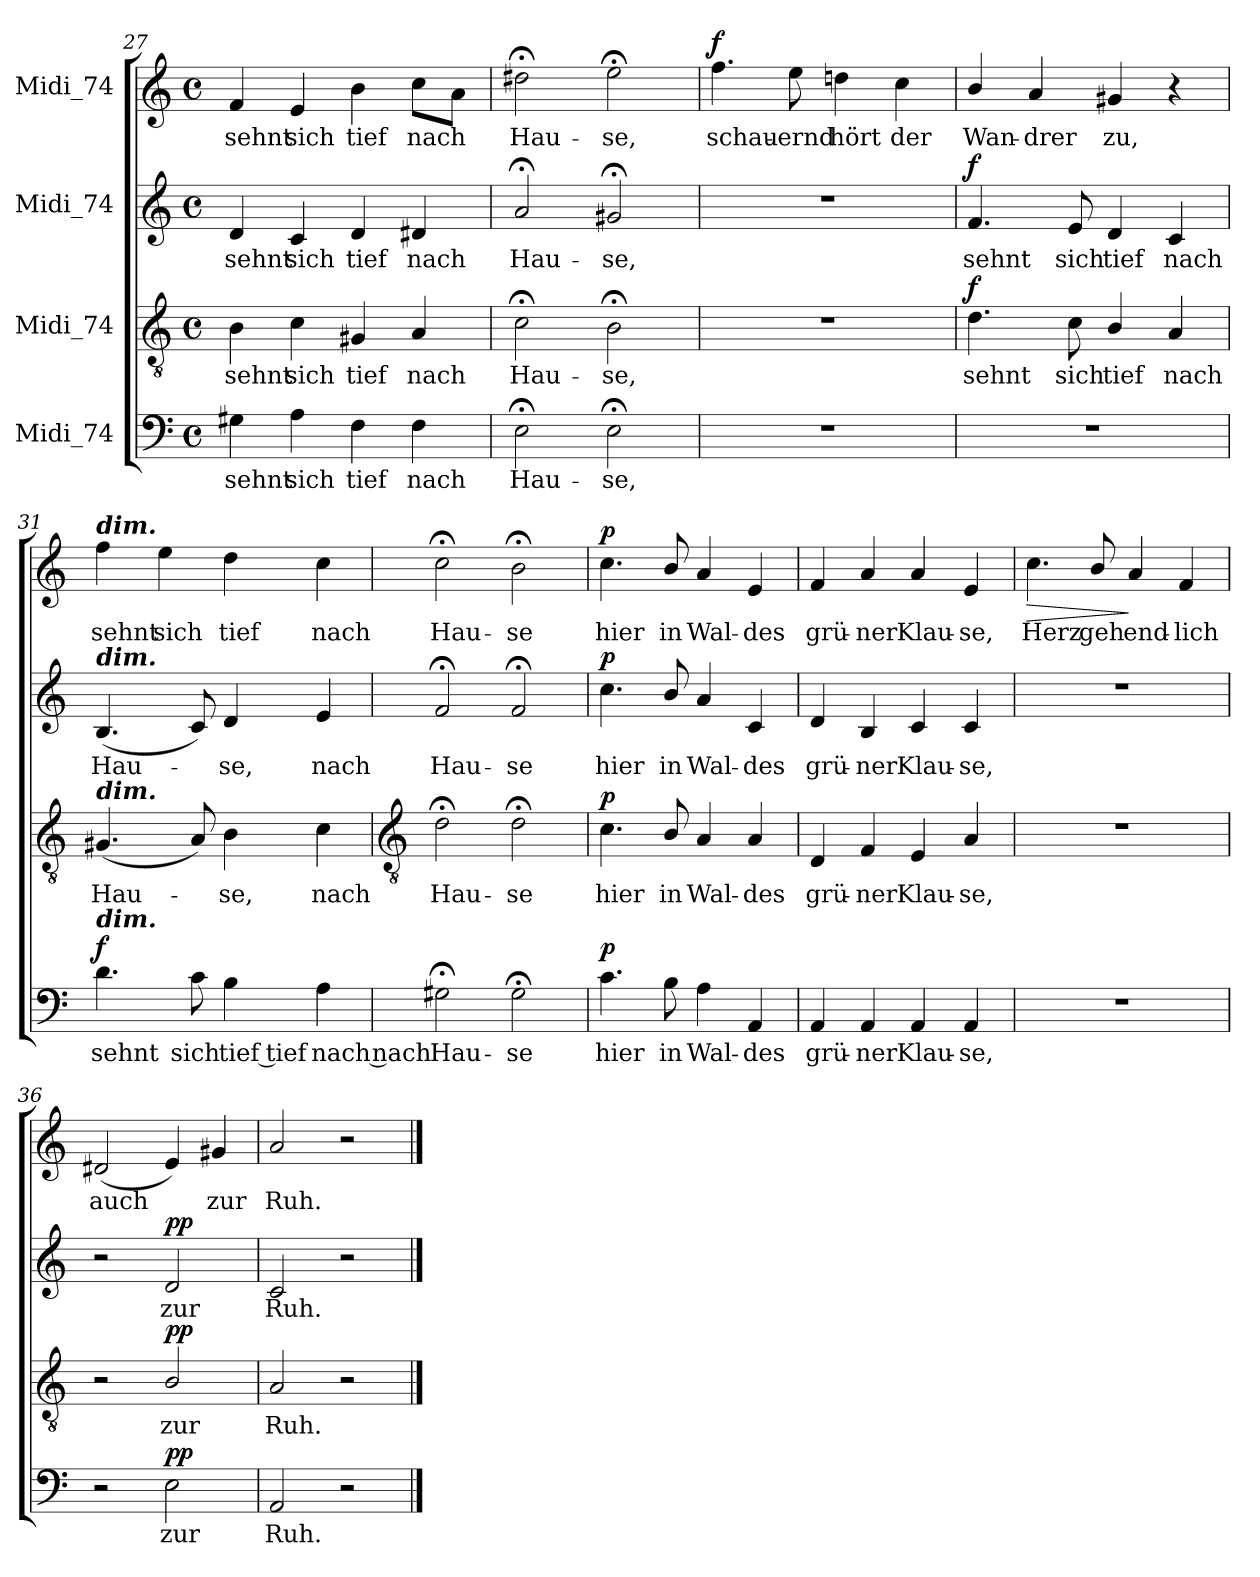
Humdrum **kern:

**kern	**text	**dynam	**kern	**text	**dynam	**kern	**text	**dynam	**kern	**text	**dynam
*part4	*part4	*part4	*part3	*part3	*part3	*part2	*part2	*part2	*part1	*part1	*part1
*staff4	*staff4	*staff4	*staff3	*staff3	*staff3	*staff2	*staff2	*staff2	*staff1	*staff1	*staff1
*I"Midi_74	*	*	*I"Midi_74	*	*	*I"Midi_74	*	*	*I"Midi_74	*	*
!!LO:LB:g=z
*clefF4	*	*	*clefGv2	*	*	*clefG2	*	*	*clefG2	*	*
*k[]	*	*	*k[]	*	*	*k[]	*	*	*k[]	*	*
*C:	*	*	*C:	*	*	*C:	*	*	*C:	*	*
*M4/4	*	*	*M4/4	*	*	*M4/4	*	*	*M4/4	*	*
*met(c)	*	*	*met(c)	*	*	*met(c)	*	*	*met(c)	*	*
=27	=27	=27	=27	=27	=27	=27	=27	=27	=27	=27	=27
!	!LO:LY:b	!	!	!LO:LY:b	!	!	!LO:LY:b	!	!	!LO:LY:b	!
4G#X	sehnt	.	4B	sehnt	.	4d	sehnt	.	4f	sehnt	.
!	!LO:LY:b	!	!	!LO:LY:b	!	!	!LO:LY:b	!	!	!LO:LY:b	!
4A	sich	.	4c	sich	.	4c	sich	.	4e	sich	.
!	!LO:LY:b	!	!	!LO:LY:b	!	!	!LO:LY:b	!	!	!LO:LY:b	!
4F	tief	.	4G#X	tief	.	4d	tief	.	4b	tief	.
!	!LO:LY:b	!	!	!LO:LY:b	!	!	!LO:LY:b	!	!	!LO:LY:b	!
4F	nach	.	4A	nach	.	4d#X	nach	.	8ccL	nach	.
.	.	.	.	.	.	.	.	.	8aJ	.	.
=28	=28	=28	=28	=28	=28	=28	=28	=28	=28	=28	=28
!	!LO:LY:b	!	!	!LO:LY:b	!	!	!LO:LY:b	!	!	!LO:LY:b	!
2E;<	Hau-	.	2c;<	Hau-	.	2a;<	Hau-	.	2dd#X;<	Hau-	.
!	!LO:LY:b	!	!	!LO:LY:b	!	!	!LO:LY:b	!	!	!LO:LY:b	!
2E;<	-se,	.	2B;<	-se,	.	2g#X;<	-se,	.	2ee;<	-se,	.
=29	=29	=29	=29	=29	=29	=29	=29	=29	=29	=29	=29
!	!	!	!	!	!	!	!	!	!	!LO:LY:b	!LO:DY:b
1r	.	.	1r	.	.	1r	.	.	4.ff	schau-	f
!	!	!	!	!	!	!	!	!	!	!LO:LY:b	!
.	.	.	.	.	.	.	.	.	8ee	-ernd	.
!	!	!	!	!	!	!	!	!	!	!LO:LY:b	!
.	.	.	.	.	.	.	.	.	4ddn	hört	.
!	!	!	!	!	!	!	!	!	!	!LO:LY:b	!
.	.	.	.	.	.	.	.	.	4cc	der	.
=30	=30	=30	=30	=30	=30	=30	=30	=30	=30	=30	=30
!	!	!	!	!LO:LY:b	!LO:DY:b	!	!LO:LY:b	!LO:DY:b	!	!LO:LY:b	!
1r	.	.	4.d	sehnt	f	4.f	sehnt	f	4b/	Wan-	.
!	!	!	!	!	!	!	!	!	!	!LO:LY:b	!
.	.	.	.	.	.	.	.	.	4a	-drer	.
!	!	!	!	!LO:LY:b	!	!	!LO:LY:b	!	!	!	!
.	.	.	8c	sich	.	8e	sich	.	.	.	.
!	!	!	!	!LO:LY:b	!	!	!LO:LY:b	!	!	!LO:LY:b	!
.	.	.	4B/	tief	.	4d	tief	.	4g#X	zu,	.
!	!	!	!	!LO:LY:b	!	!	!LO:LY:b	!	!	!	!
.	.	.	4A	nach	.	4c	nach	.	4r	.	.
=31	=31	=31	=31	=31	=31	=31	=31	=31	=31	=31	=31
!	!	!	!	!	!	!	!	!	!LO:TX:a:Bi:t=dim.	!	!
!	!	!	!	!	!	!LO:TX:a:Bi:t=dim.	!	!	!	!	!
!	!	!	!LO:TX:a:Bi:t=dim.	!	!	!	!	!	!	!	!
!LO:TX:a:Bi:t=dim.	!	!	!	!	!	!	!	!	!	!	!
!	!LO:LY:b	!LO:DY:b	!	!LO:LY:b	!	!	!LO:LY:b	!	!	!LO:LY:b	!
4.d	sehnt	f	(<4.G#X	Hau-	.	(<4.B	Hau-	.	4ff	sehnt	.
!	!	!	!	!	!	!	!	!	!	!LO:LY:b	!
.	.	.	.	.	.	.	.	.	4ee	sich	.
!	!LO:LY:b	!	!	!	!	!	!	!	!	!	!
8c	sich	.	8A)	.	.	8c)	.	.	.	.	.
!	!LO:LY:b	!	!	!LO:LY:b	!	!	!LO:LY:b	!	!	!LO:LY:b	!
4B	tief tief	.	4B	se,	.	4d	se,	.	4dd	tief	.
!	!LO:LY:b	!	!	!LO:LY:b	!	!	!LO:LY:b	!	!	!LO:LY:b	!
4A	nach nach	.	4c	nach	.	4e	nach	.	4cc	nach	.
!!LO:LB:g=z
=32	=32	=32	=32	=32	=32	=32	=32	=32	=32	=32	=32
*	*	*	*clefGv2	*	*	*	*	*	*	*	*
!	!LO:LY:b	!	!	!LO:LY:b	!	!	!LO:LY:b	!	!	!LO:LY:b	!
2G#X;<	Hau-	.	2d;<	Hau-	.	2f;<	Hau-	.	2cc;<	Hau-	.
!	!LO:LY:b	!	!	!LO:LY:b	!	!	!LO:LY:b	!	!	!LO:LY:b	!
2G#;<	-se	.	2d;<	-se	.	2f;<	-se	.	2b;<	-se	.
=33	=33	=33	=33	=33	=33	=33	=33	=33	=33	=33	=33
!	!LO:LY:b	!LO:DY:b	!	!LO:LY:b	!LO:DY:b	!	!LO:LY:b	!LO:DY:b	!	!LO:LY:b	!LO:DY:b
4.c	hier	p	4.c	hier	p	4.cc	hier	p	4.cc	hier	p
!	!LO:LY:b	!	!	!LO:LY:b	!	!	!LO:LY:b	!	!	!LO:LY:b	!
8B	in	.	8B/	in	.	8b/	in	.	8b/	in	.
!	!LO:LY:b	!	!	!LO:LY:b	!	!	!LO:LY:b	!	!	!LO:LY:b	!
4A	Wal-	.	4A	Wal-	.	4a	Wal-	.	4a	Wal-	.
!	!LO:LY:b	!	!	!LO:LY:b	!	!	!LO:LY:b	!	!	!LO:LY:b	!
4AA	-des	.	4A	-des	.	4c	-des	.	4e	-des	.
=34	=34	=34	=34	=34	=34	=34	=34	=34	=34	=34	=34
!	!LO:LY:b	!	!	!LO:LY:b	!	!	!LO:LY:b	!	!	!LO:LY:b	!
4AA	grü-	.	4D	grü-	.	4d	grü-	.	4f	grü-	.
!	!LO:LY:b	!	!	!LO:LY:b	!	!	!LO:LY:b	!	!	!LO:LY:b	!
4AA	-ner	.	4F	-ner	.	4B	-ner	.	4a	-ner	.
!	!LO:LY:b	!	!	!LO:LY:b	!	!	!LO:LY:b	!	!	!LO:LY:b	!
4AA	Klau-	.	4E	Klau-	.	4c	Klau-	.	4a	Klau-	.
!	!LO:LY:b	!	!	!LO:LY:b	!	!	!LO:LY:b	!	!	!LO:LY:b	!
4AA	-se,	.	4A	-se,	.	4c	-se,	.	4e	-se,	.
=35	=35	=35	=35	=35	=35	=35	=35	=35	=35	=35	=35
!	!	!	!	!	!	!	!	!	!	!LO:LY:b	!LO:HP:b
1r	.	.	1r	.	.	1r	.	.	4.cc	Herz	>
!	!	!	!	!	!	!	!	!	!	!LO:LY:b	!
.	.	.	.	.	.	.	.	.	8b/	geh	.
!	!	!	!	!	!	!	!	!	!	!LO:LY:b	!
.	.	.	.	.	.	.	.	.	4a	end-	]
!	!	!	!	!	!	!	!	!	!	!LO:LY:b	!
.	.	.	.	.	.	.	.	.	4f	-lich	.
=36	=36	=36	=36	=36	=36	=36	=36	=36	=36	=36	=36
!	!	!	!	!	!	!	!	!	!	!LO:LY:b	!
2r	.	.	2r	.	.	2r	.	.	(<2d#X	auch	.
!	!LO:LY:b	!LO:DY:b	!	!LO:LY:b	!LO:DY:b	!	!LO:LY:b	!LO:DY:b	!	!	!
2E	zur	pp	2B/	zur	pp	2d	zur	pp	4e)	.	.
!	!	!	!	!	!	!	!	!	!	!LO:LY:b	!
.	.	.	.	.	.	.	.	.	4g#X	zur	.
=37	=37	=37	=37	=37	=37	=37	=37	=37	=37	=37	=37
!	!LO:LY:b	!	!	!LO:LY:b	!	!	!LO:LY:b	!	!	!LO:LY:b	!
2AA	Ruh.	.	2A	Ruh.	.	2c	Ruh.	.	2a	Ruh.	.
2r	.	.	2r	.	.	2r	.	.	2r	.	.
==	==	==	==	==	==	==	==	==	==	==	==
*-	*-	*-	*-	*-	*-	*-	*-	*-	*-	*-	*-
